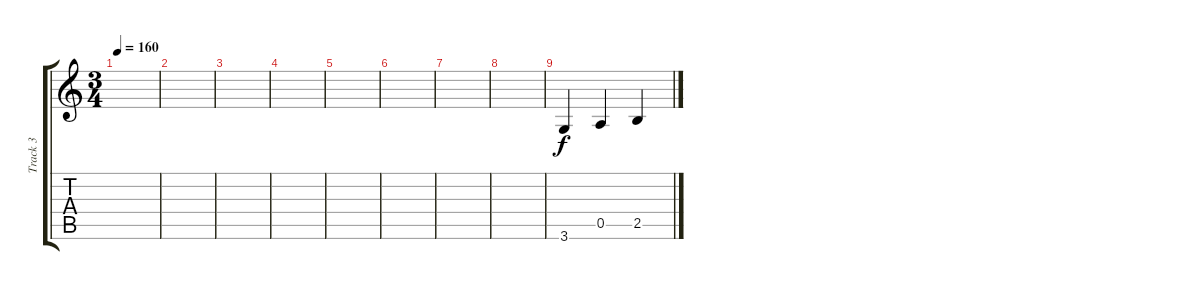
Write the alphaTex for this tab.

\track ("Track 3" "Track 3") {instrument acousticguitarnylon}
\staff {score tabs}
\tuning (E4 B3 G3 D3 A2 E2) {hide}
\ts (3 4)
\tempo 160
\clef g2
\ks c
|
|
|
|
|
|
|
|
3.6.4 0.5.4 2.5.4
